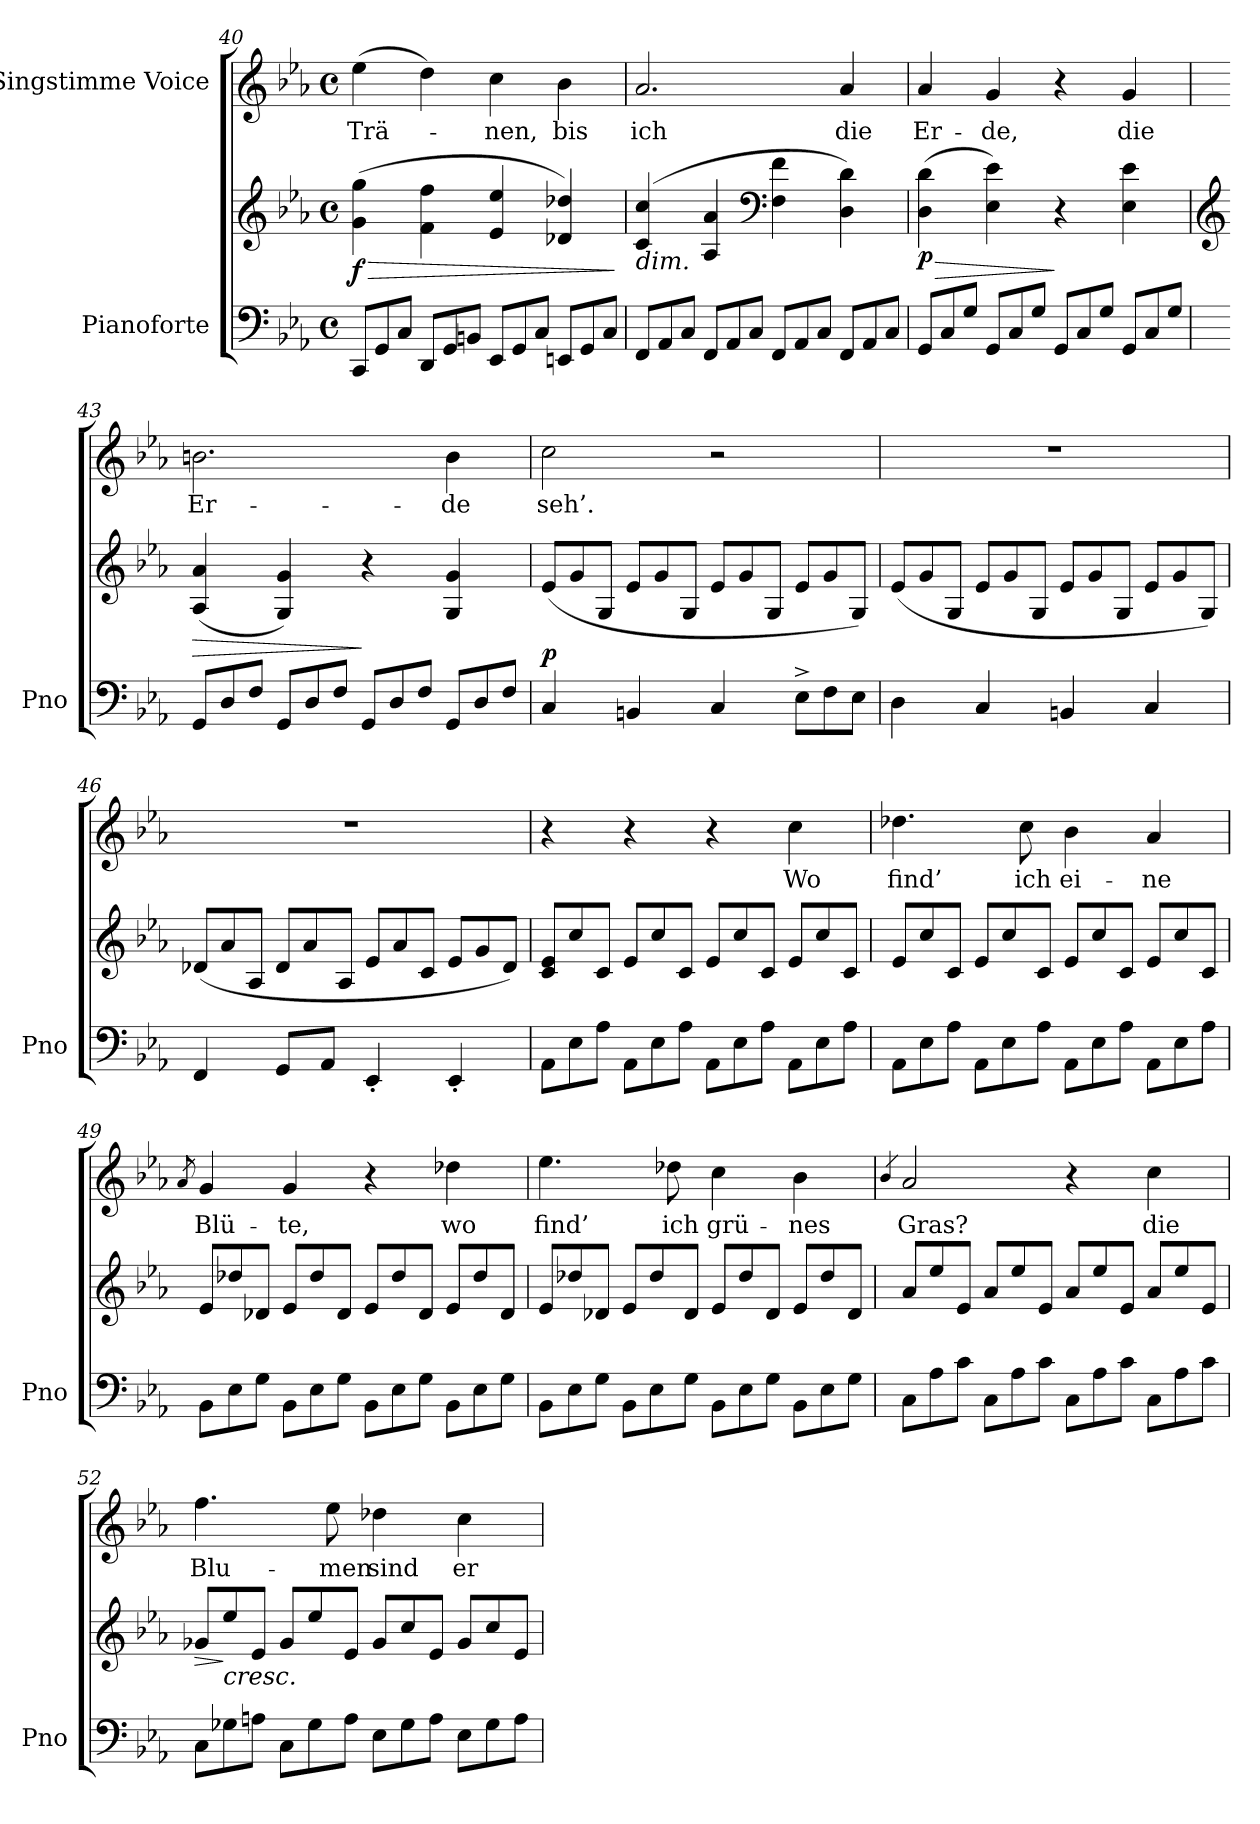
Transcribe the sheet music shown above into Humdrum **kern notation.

**kern	**kern	**dynam	**kern	**text
*part2	*part2	*part2	*part1	*part1
*staff3	*staff2	*staff2/3	*staff1	*staff1
*I"Pianoforte	*	*	*I"Singstimme Voice	*
*I'Pno	*	*	*	*
!!LO:LB:g=z
*clefF4	*clefG2	*	*clefG2	*
*k[b-e-a-]	*k[b-e-a-]	*	*k[b-e-a-]	*
*M4/4	*M4/4	*	*M4/4	*
*met(c)	*met(c)	*	*met(c)	*
*Xtuplet	*	*	*	*
=40	=40	=40	=40	=40
!	!	!LO:HP:b	!	!LO:LY:b
!	!	!LO:DY:n=1:b	!	!
12CC/L	(4g\ 4gg\	> f	(4ee-\	Trä-
12GG/	.	.	.	.
12C/J	.	.	.	.
12DD/L	4f\ 4ff\	.	4dd\)	.
12GG/	.	.	.	.
12BBn/J	.	.	.	.
!	!	!	!	!LO:LY:b
12EE-/L	4e-/ 4ee-/	.	4cc\	-nen,
12GG/	.	.	.	.
12C/J	.	.	.	.
!	!	!	!	!LO:LY:b
12EEn/L	4d-X/ 4dd-X/)	.	4b-\	bis
12GG/	.	.	.	.
12C/J	.	.	.	.
.	.	]	.	.
=41	=41	=41	=41	=41
!	!LO:TX:b:i:t=dim.	!	!	!
!	!	!	!	!LO:LY:b
12FF/L	(4c/ 4cc/	.	2.a-/	ich
12AA-/	.	.	.	.
12C/J	.	.	.	.
12FF/L	4A-/ 4a-/	.	.	.
12AA-/	.	.	.	.
12C/J	.	.	.	.
*	*clefF4	*	*	*
12FF/L	4F\ 4f\	.	.	.
12AA-/	.	.	.	.
12C/J	.	.	.	.
!	!	!	!	!LO:LY:b
12FF/L	4D\ 4d\)	.	4a-/	die
12AA-/	.	.	.	.
12C/J	.	.	.	.
!!LO:LB:g=z
=42	=42	=42	=42	=42
!	!	!LO:HP:b	!	!LO:LY:b
!	!	!LO:DY:n=1:b	!	!
12GG/L	(4D\ 4d\	> p	4a-/	Er-
12C/	.	.	.	.
12G/J	.	.	.	.
!	!	!	!	!LO:LY:b
12GG/L	4E-\ 4e-\)	.	4g/	-de,
12C/	.	.	.	.
12G/J	.	.	.	.
12GG/L	4r	]	4r	.
12C/	.	.	.	.
12G/J	.	.	.	.
!	!	!	!	!LO:LY:b
12GG/L	4E-\ 4e-\	.	4g/	die
12C/	.	.	.	.
12G/J	.	.	.	.
=43	=43	=43	=43	=43
*	*clefG2	*	*	*
!	!	!LO:HP:b	!	!LO:LY:b
12GG/L	(4A-/ 4a-/	>	2.bn\	Er-
12D/	.	.	.	.
12F/J	.	.	.	.
12GG/L	4G/ 4g/)	.	.	.
12D/	.	.	.	.
12F/J	.	.	.	.
12GG/L	4r	]	.	.
12D/	.	.	.	.
12F/J	.	.	.	.
!	!	!	!	!LO:LY:b
12GG/L	4G/ 4g/	.	4b\	-de
12D/	.	.	.	.
12F/J	.	.	.	.
!!LO:LB:g=z
=44	=44	=44	=44	=44
*	*Xtuplet	*	*	*
!	!	!LO:DY:a=2	!	!LO:LY:b
4C/	(12e-/L	p	2cc\	seh’.
.	12g/	.	.	.
.	12G/J	.	.	.
4BBn/	12e-/L	.	.	.
.	12g/	.	.	.
.	12G/J	.	.	.
4C/	12e-/L	.	2r	.
.	12g/	.	.	.
.	12G/J	.	.	.
12E-^<\L	12e-/L	.	.	.
12F\	12g/	.	.	.
12E-\J	12G/J)	.	.	.
=45	=45	=45	=45	=45
4D\	(12e-/L	.	1r	.
.	12g/	.	.	.
.	12G/J	.	.	.
4C/	12e-/L	.	.	.
.	12g/	.	.	.
.	12G/J	.	.	.
4BBn/	12e-/L	.	.	.
.	12g/	.	.	.
.	12G/J	.	.	.
4C/	12e-/L	.	.	.
.	12g/	.	.	.
.	12G/J)	.	.	.
!!LO:PB:g=z
=46	=46	=46	=46	=46
4FF/	(12d-X/L	.	1r	.
.	12a-/	.	.	.
.	12A-/J	.	.	.
8GG/L	12d-/L	.	.	.
.	12a-/	.	.	.
8AA-/J	.	.	.	.
.	12A-/J	.	.	.
4EE-'/	12e-/L	.	.	.
.	12a-/	.	.	.
.	12c/J	.	.	.
4EE-'/	12e-/L	.	.	.
.	12g/	.	.	.
.	12d-/J)	.	.	.
=47	=47	=47	=47	=47
!	!	!LO:DY:a=2	!	!
!	!	!LO:DY:n=1:a=2	!	!
12AA-\L	12c/ 12e-/L	pp other-dynamics	4r	.
12E-\	12cc/	.	.	.
12A-\J	12c/J	.	.	.
12AA-\L	12e-/L	.	4r	.
12E-\	12cc/	.	.	.
12A-\J	12c/J	.	.	.
12AA-\L	12e-/L	.	4r	.
12E-\	12cc/	.	.	.
12A-\J	12c/J	.	.	.
!	!	!	!	!LO:LY:b
12AA-\L	12e-/L	.	4cc\	Wo
12E-\	12cc/	.	.	.
12A-\J	12c/J	.	.	.
!!LO:LB:g=z
=48	=48	=48	=48	=48
!	!	!	!	!LO:LY:b
12AA-\L	12e-/L	.	4.dd-X\	find’
12E-\	12cc/	.	.	.
12A-\J	12c/J	.	.	.
12AA-\L	12e-/L	.	.	.
12E-\	12cc/	.	.	.
!	!	!	!	!LO:LY:b
.	.	.	8cc\	ich
12A-\J	12c/J	.	.	.
!	!	!	!	!LO:LY:b
12AA-\L	12e-/L	.	4b-\	ei-
12E-\	12cc/	.	.	.
12A-\J	12c/J	.	.	.
!	!	!	!	!LO:LY:b
12AA-\L	12e-/L	.	4a-/	-ne
12E-\	12cc/	.	.	.
12A-\J	12c/J	.	.	.
=49	=49	=49	=49	=49
.	.	.	8qa-/	.
!	!	!	!	!LO:LY:b
12BB-\L	12e-/L	.	4g/	Blü-
12E-\	12dd-X/	.	.	.
12G\J	12d-X/J	.	.	.
!	!	!	!	!LO:LY:b
12BB-\L	12e-/L	.	4g/	-te,
12E-\	12dd-/	.	.	.
12G\J	12d-/J	.	.	.
12BB-\L	12e-/L	.	4r	.
12E-\	12dd-/	.	.	.
12G\J	12d-/J	.	.	.
!	!	!	!	!LO:LY:b
12BB-\L	12e-/L	.	4dd-X\	wo
12E-\	12dd-/	.	.	.
12G\J	12d-/J	.	.	.
!!LO:LB:g=z
=50	=50	=50	=50	=50
!	!	!	!	!LO:LY:b
12BB-\L	12e-/L	.	4.ee-\	find’
12E-\	12dd-X/	.	.	.
12G\J	12d-X/J	.	.	.
12BB-\L	12e-/L	.	.	.
12E-\	12dd-/	.	.	.
!	!	!	!	!LO:LY:b
.	.	.	8dd-X\	ich
12G\J	12d-/J	.	.	.
!	!	!	!	!LO:LY:b
12BB-\L	12e-/L	.	4cc\	grü-
12E-\	12dd-/	.	.	.
12G\J	12d-/J	.	.	.
!	!	!	!	!LO:LY:b
12BB-\L	12e-/L	.	4b-\	-nes
12E-\	12dd-/	.	.	.
12G\J	12d-/J	.	.	.
=51	=51	=51	=51	=51
.	.	.	4qb-/	.
!	!	!	!	!LO:LY:b
12C\L	12a-/L	.	2a-/	Gras?
12A-\	12ee-/	.	.	.
12c\J	12e-/J	.	.	.
12C\L	12a-/L	.	.	.
12A-\	12ee-/	.	.	.
12c\J	12e-/J	.	.	.
12C\L	12a-/L	.	4r	.
12A-\	12ee-/	.	.	.
12c\J	12e-/J	.	.	.
!	!	!	!	!LO:LY:b
12C\L	12a-/L	.	4cc\	die
12A-\	12ee-/	.	.	.
12c\J	12e-/J	.	.	.
!!LO:LB:g=z
=52	=52	=52	=52	=52
!	!	!LO:HP:b	!	!LO:LY:b
12C\L	12g-X/L	>	4.ff\	Blu-
!	!LO:TX:b:i:t=cresc.	!	!	!
12G-X\	12ee-/	]	.	.
12An\J	12e-/J	.	.	.
12C\L	12g-/L	.	.	.
12G-\	12ee-/	.	.	.
!	!	!	!	!LO:LY:b
.	.	.	8ee-\	-men
12A\J	12e-/J	.	.	.
!	!	!	!	!LO:LY:b
12E-\L	12g-/L	.	4dd-X\	sind
12G-\	12cc/	.	.	.
12A\J	12e-/J	.	.	.
!	!	!	!	!LO:LY:b
12E-\L	12g-/L	.	4cc\	er-
12G-\	12cc/	.	.	.
12A\J	12e-/J	.	.	.
=	=	=	=	=
*-	*-	*-	*-	*-
